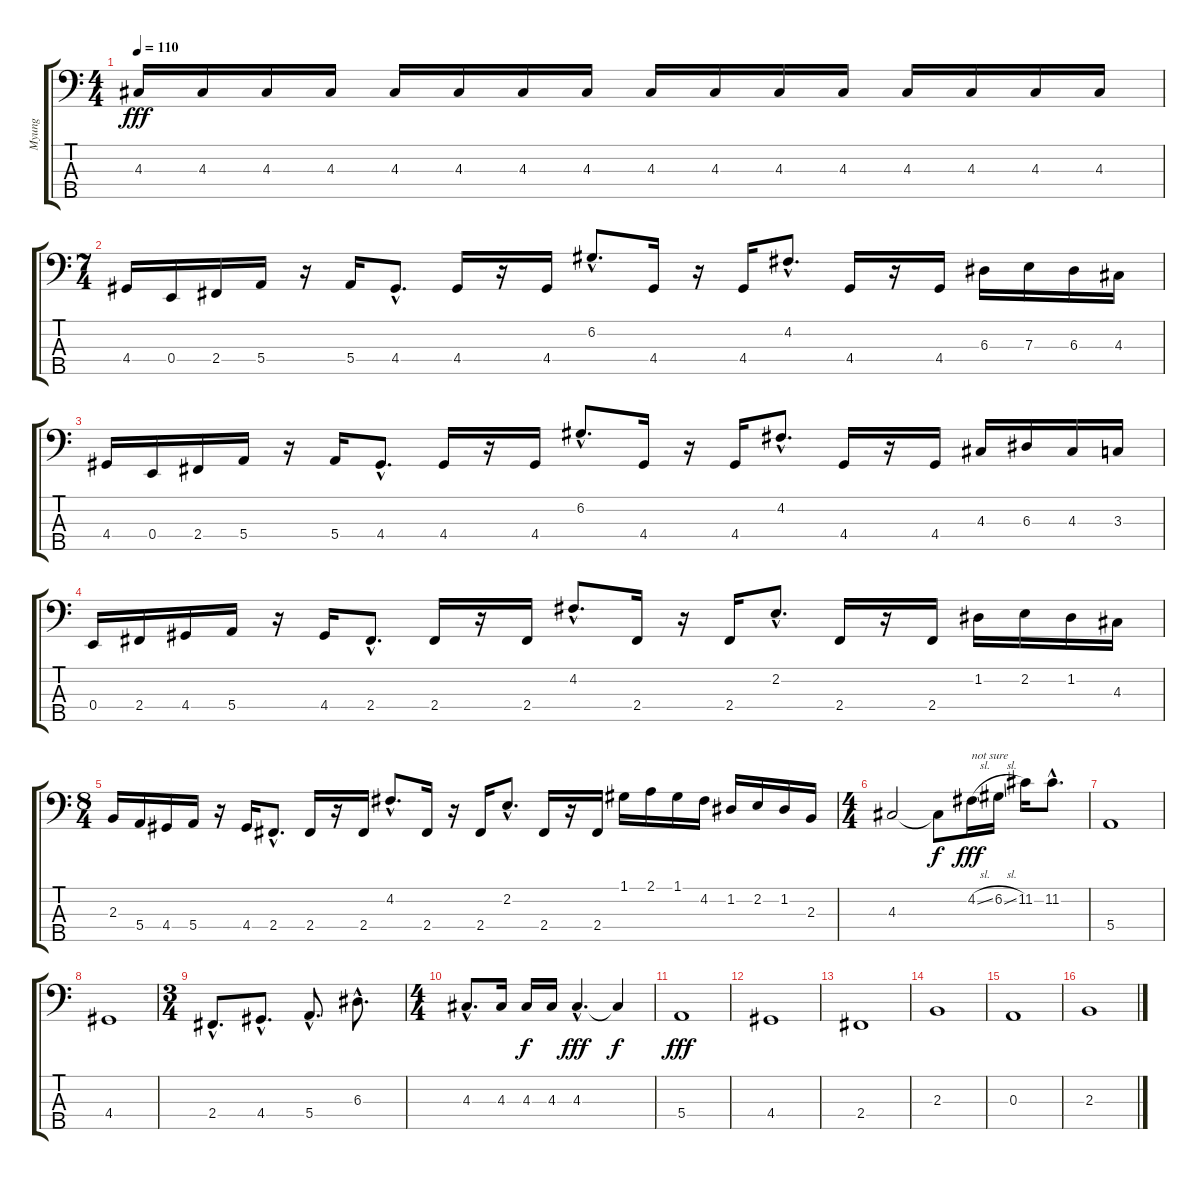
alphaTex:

\track ("Myung" "Myung") {instrument electricbassfinger}
\staff {score tabs}
\tuning (G2 D2 A1 E1 B0) {hide}
\ts (4 4)
\tempo 110
\clef f4
\ks c
4.3.16{dy fff} 4.3.16 4.3.16 4.3.16 4.3.16 4.3.16 4.3.16 4.3.16 4.3.16 4.3.16 4.3.16 4.3.16 4.3.16 4.3.16 4.3.16 4.3.16 |
\ts (7 4)
4.4.16 0.4.16 2.4.16 5.4.16 r.16 5.4.16 4.4{hac}.8{d} 4.4.16 r.16 4.4.16 6.2{hac}.8{d} 4.4.16 r.16 4.4.16 4.2{hac}.8{d} 4.4.16 r.16 4.4.16 6.3.16 7.3.16 6.3.16 4.3.16 |
4.4.16 0.4.16 2.4.16 5.4.16 r.16 5.4.16 4.4{hac}.8{d} 4.4.16 r.16 4.4.16 6.2{hac}.8{d} 4.4.16 r.16 4.4.16 4.2{hac}.8{d} 4.4.16 r.16 4.4.16 4.3.16 6.3.16 4.3.16 3.3.16 |
0.4.16 2.4.16 4.4.16 5.4.16 r.16 4.4.16 2.4{hac}.8{d} 2.4.16 r.16 2.4.16 4.2{hac}.8{d} 2.4.16 r.16 2.4.16 2.2{hac}.8{d} 2.4.16 r.16 2.4.16 1.2.16 2.2.16 1.2.16 4.3.16 |
\ts (8 4)
2.3.16 5.4.16 4.4.16 5.4.16 r.16 4.4.16 2.4{hac}.8{d} 2.4.16 r.16 2.4.16 4.2{hac}.8{d} 2.4.16 r.16 2.4.16 2.2{hac}.8{d} 2.4.16 r.16 2.4.16 1.1.16 2.1.16 1.1.16 4.2.16 1.2.16 2.2.16 1.2.16 2.3.16 |
\ts (4 4)
4.3.2 4.3{t}.8{dy f} 4.2{sl}.16{txt "not sure" dy fff} 6.2{sl}.16 11.2.16 11.2{hac}.8{d} |
5.4.1 |
4.4.1 |
\ts (3 4)
2.4{hac}.8{d} 4.4{hac}.8{d} 5.4{hac}.8{d} 6.3{hac}.8{d} |
\ts (4 4)
4.3{hac}.8{d} 4.3.16 4.3.16{dy f} 4.3.16 4.3{hac}.4{d dy fff} 4.3{t}.4{dy f} |
5.4.1{dy fff} |
4.4.1 |
2.4.1 |
2.3.1 |
0.3.1 |
2.3.1
